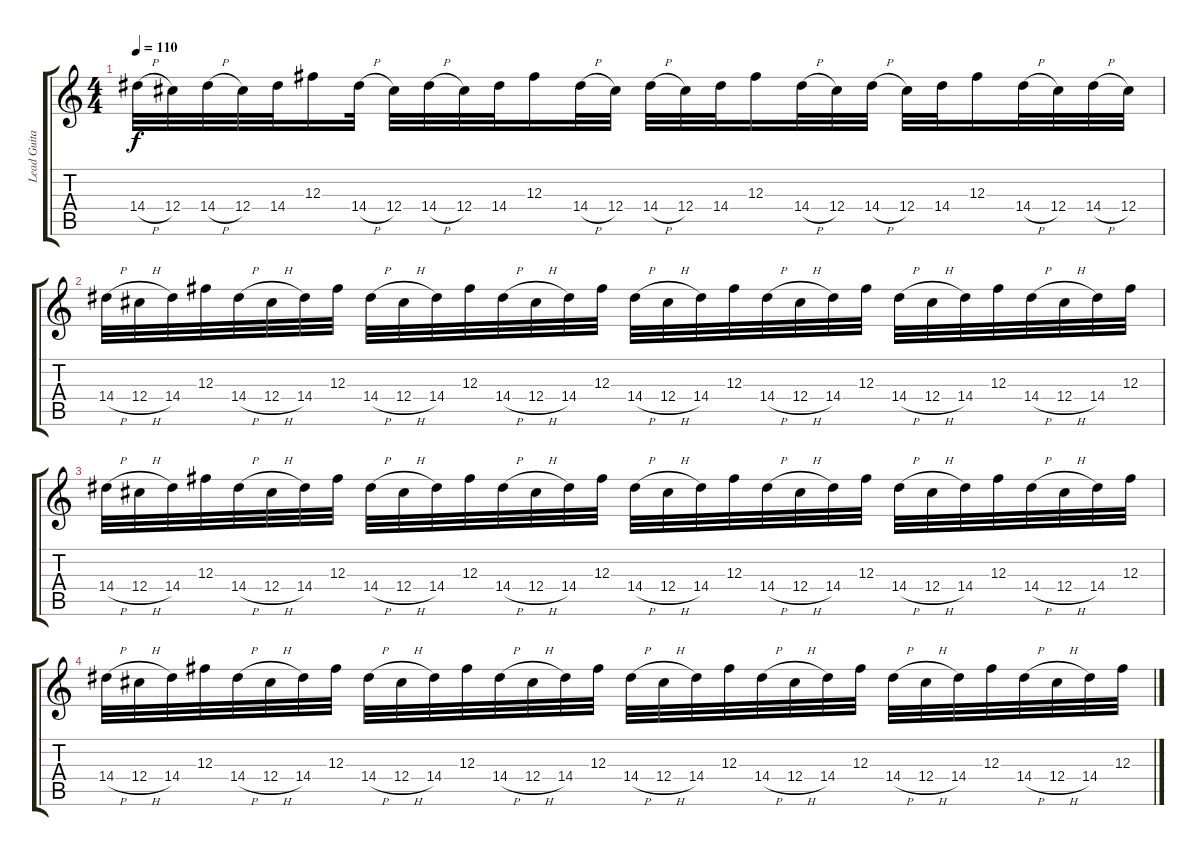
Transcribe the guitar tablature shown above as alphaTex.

\track ("Lead Guitar" "Lead Guita") {instrument distortionguitar}
\staff {score tabs}
\tuning (Eb4 Bb3 Gb3 Db3 Ab2 Eb2) {hide}
\ts (4 4)
\tempo 110
\clef g2
\ks c
14.4{h}.32{dy f} 12.4.32 14.4{h}.32 12.4.32 14.4.32 12.3.16 14.4{h}.32 12.4.32 14.4{h}.32 12.4.32 14.4.32 12.3.16 14.4{h}.32 12.4.32 14.4{h}.32 12.4.32 14.4.32 12.3.16 14.4{h}.32 12.4.32 14.4{h}.32 12.4.32 14.4.32 12.3.16 14.4{h}.32 12.4.32 14.4{h}.32 12.4.32 |
14.4{h}.32 12.4{h}.32 14.4.32 12.3.32 14.4{h}.32 12.4{h}.32 14.4.32 12.3.32 14.4{h}.32 12.4{h}.32 14.4.32 12.3.32 14.4{h}.32 12.4{h}.32 14.4.32 12.3.32 14.4{h}.32 12.4{h}.32 14.4.32 12.3.32 14.4{h}.32 12.4{h}.32 14.4.32 12.3.32 14.4{h}.32 12.4{h}.32 14.4.32 12.3.32 14.4{h}.32 12.4{h}.32 14.4.32 12.3.32 |
14.4{h}.32 12.4{h}.32 14.4.32 12.3.32 14.4{h}.32 12.4{h}.32 14.4.32 12.3.32 14.4{h}.32 12.4{h}.32 14.4.32 12.3.32 14.4{h}.32 12.4{h}.32 14.4.32 12.3.32 14.4{h}.32 12.4{h}.32 14.4.32 12.3.32 14.4{h}.32 12.4{h}.32 14.4.32 12.3.32 14.4{h}.32 12.4{h}.32 14.4.32 12.3.32 14.4{h}.32 12.4{h}.32 14.4.32 12.3.32 |
14.4{h}.32 12.4{h}.32 14.4.32 12.3.32 14.4{h}.32 12.4{h}.32 14.4.32 12.3.32 14.4{h}.32 12.4{h}.32 14.4.32 12.3.32 14.4{h}.32 12.4{h}.32 14.4.32 12.3.32 14.4{h}.32 12.4{h}.32 14.4.32 12.3.32 14.4{h}.32 12.4{h}.32 14.4.32 12.3.32 14.4{h}.32 12.4{h}.32 14.4.32 12.3.32 14.4{h}.32 12.4{h}.32 14.4.32 12.3.32
